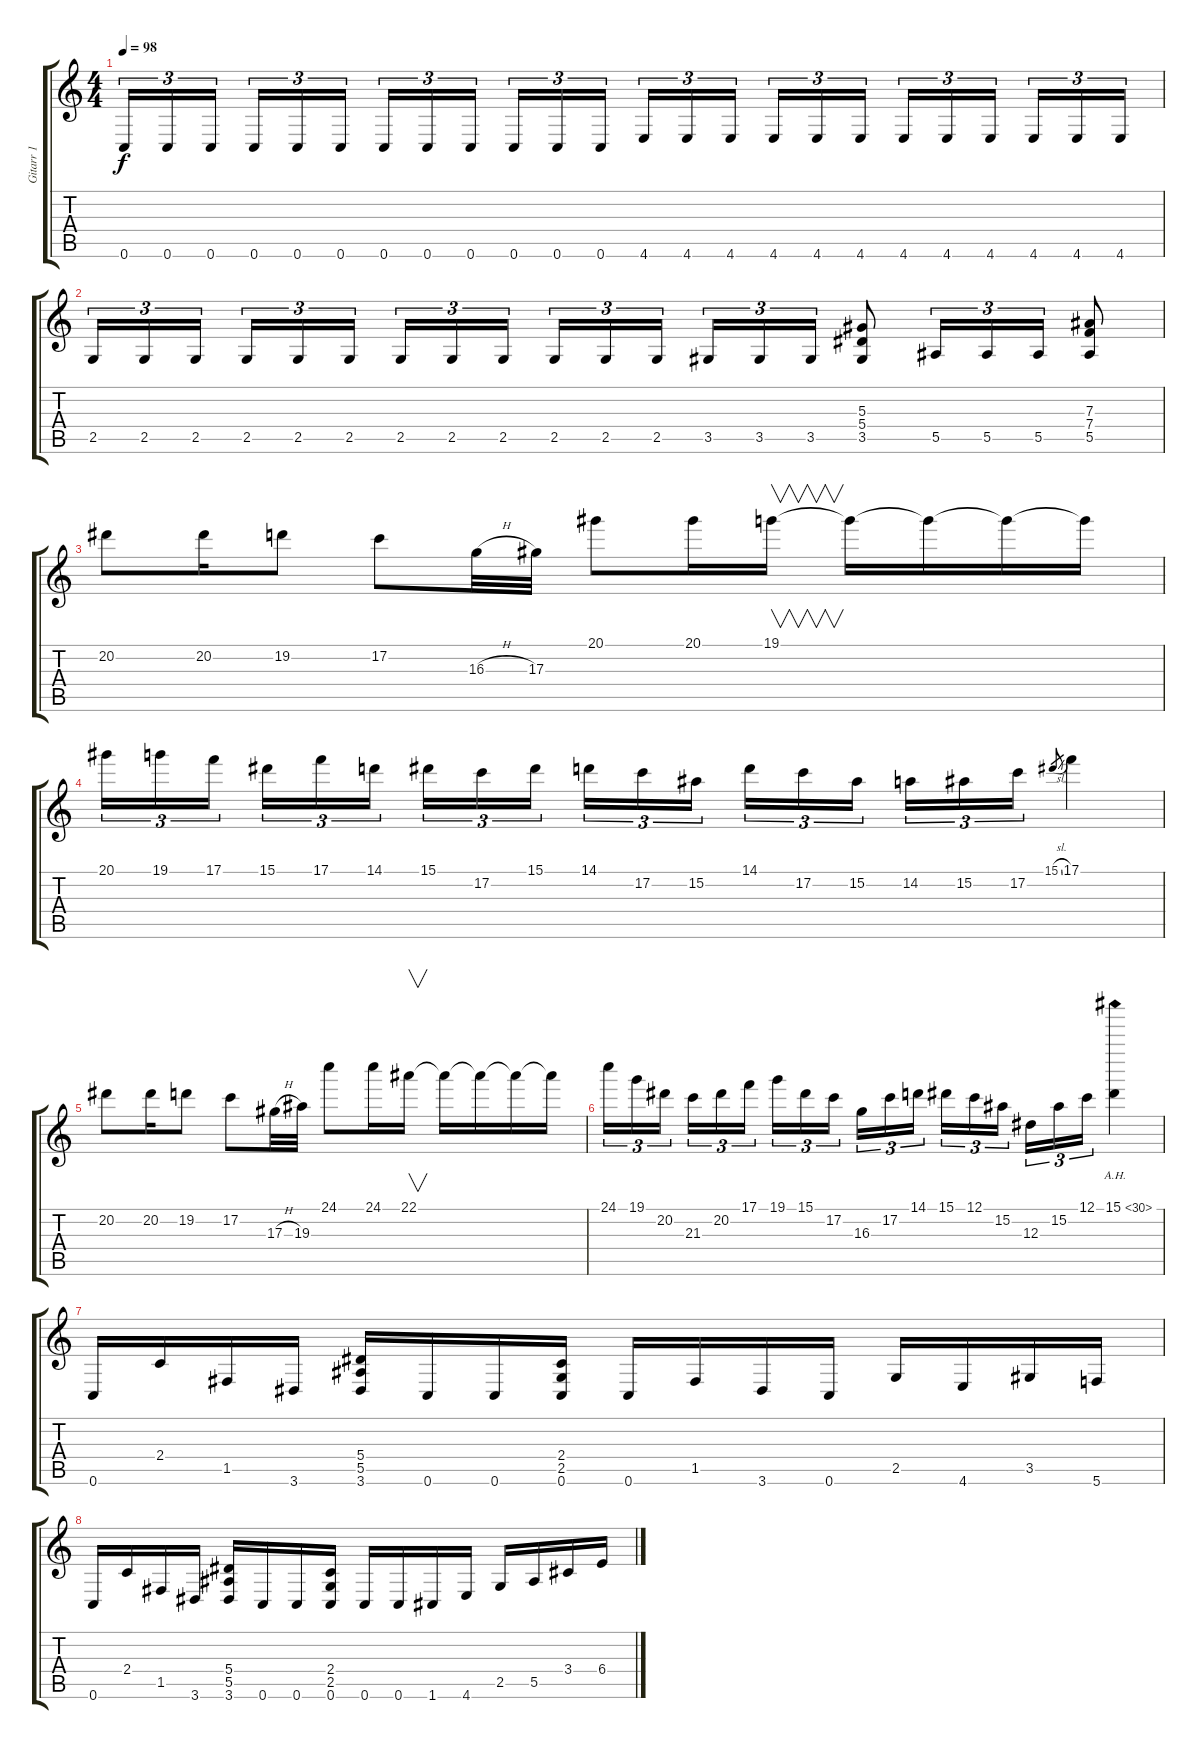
\track ("Gitarr 1" "Gitarr 1") {instrument distortionguitar}
\staff {score tabs}
\tuning (C4 G3 Eb3 Bb2 F2 C2) {hide}
\ts (4 4)
\tempo 98
\clef g2
\ks c
0.6.16{tu (3 2) dy f} 0.6.16{tu (3 2)} 0.6.16{tu (3 2)} 0.6.16{tu (3 2)} 0.6.16{tu (3 2)} 0.6.16{tu (3 2)} 0.6.16{tu (3 2)} 0.6.16{tu (3 2)} 0.6.16{tu (3 2)} 0.6.16{tu (3 2)} 0.6.16{tu (3 2)} 0.6.16{tu (3 2)} 4.6.16{tu (3 2)} 4.6.16{tu (3 2)} 4.6.16{tu (3 2)} 4.6.16{tu (3 2)} 4.6.16{tu (3 2)} 4.6.16{tu (3 2)} 4.6.16{tu (3 2)} 4.6.16{tu (3 2)} 4.6.16{tu (3 2)} 4.6.16{tu (3 2)} 4.6.16{tu (3 2)} 4.6.16{tu (3 2)} |
2.5.16{tu (3 2)} 2.5.16{tu (3 2)} 2.5.16{tu (3 2)} 2.5.16{tu (3 2)} 2.5.16{tu (3 2)} 2.5.16{tu (3 2)} 2.5.16{tu (3 2)} 2.5.16{tu (3 2)} 2.5.16{tu (3 2)} 2.5.16{tu (3 2)} 2.5.16{tu (3 2)} 2.5.16{tu (3 2)} 3.5.16{tu (3 2)} 3.5.16{tu (3 2)} 3.5.16{tu (3 2)} (5.3 5.4 3.5).8 5.5.16{tu (3 2)} 5.5.16{tu (3 2)} 5.5.16{tu (3 2)} (7.3 7.4 5.5).8 |
20.2.8 20.2.16 19.2.8 17.2.8 16.3{h}.32 17.3.32 20.1.8 20.1.16 19.1.16{v} 19.1{t}.16 19.1{t}.16 19.1{t}.16 19.1{t}.16 |
20.1.16{tu (3 2)} 19.1.16{tu (3 2)} 17.1.16{tu (3 2)} 15.1.16{tu (3 2)} 17.1.16{tu (3 2)} 14.1.16{tu (3 2)} 15.1.16{tu (3 2)} 17.2.16{tu (3 2)} 15.1.16{tu (3 2)} 14.1.16{tu (3 2)} 17.2.16{tu (3 2)} 15.2.16{tu (3 2)} 14.1.16{tu (3 2)} 17.2.16{tu (3 2)} 15.2.16{tu (3 2)} 14.2.16{tu (3 2)} 15.2.16{tu (3 2)} 17.2.16{tu (3 2)} 15.1{sl}.8{gr} 17.1.4 |
20.2.8 20.2.16 19.2.8 17.2.8 17.3{h}.32 19.3.32 24.1.8 24.1.16 22.1.16{v} 22.1{t}.16 22.1{t}.16 22.1{t}.16 22.1{t}.16 |
24.1.16{tu (3 2)} 19.1.16{tu (3 2)} 20.2.16{tu (3 2)} 21.3.16{tu (3 2)} 20.2.16{tu (3 2)} 17.1.16{tu (3 2)} 19.1.16{tu (3 2)} 15.1.16{tu (3 2)} 17.2.16{tu (3 2)} 16.3.16{tu (3 2)} 17.2.16{tu (3 2)} 14.1.16{tu (3 2)} 15.1.16{tu (3 2)} 12.1.16{tu (3 2)} 15.2.16{tu (3 2)} 12.3.16{tu (3 2)} 15.2.16{tu (3 2)} 12.1.16{tu (3 2)} 15.1{ah 15}.4 |
0.6.16 2.4.16 1.5.16 3.6.16 (5.4 5.5 3.6).16 0.6.16 0.6.16 (2.4 2.5 0.6).16 0.6.16 1.5.16 3.6.16 0.6.16 2.5.16 4.6.16 3.5.16 5.6.16 |
0.6.16 2.4.16 1.5.16 3.6.16 (5.4 5.5 3.6).16 0.6.16 0.6.16 (2.4 2.5 0.6).16 0.6.16 0.6.16 1.6.16 4.6.16 2.5.16 5.5.16 3.4.16 6.4.16
